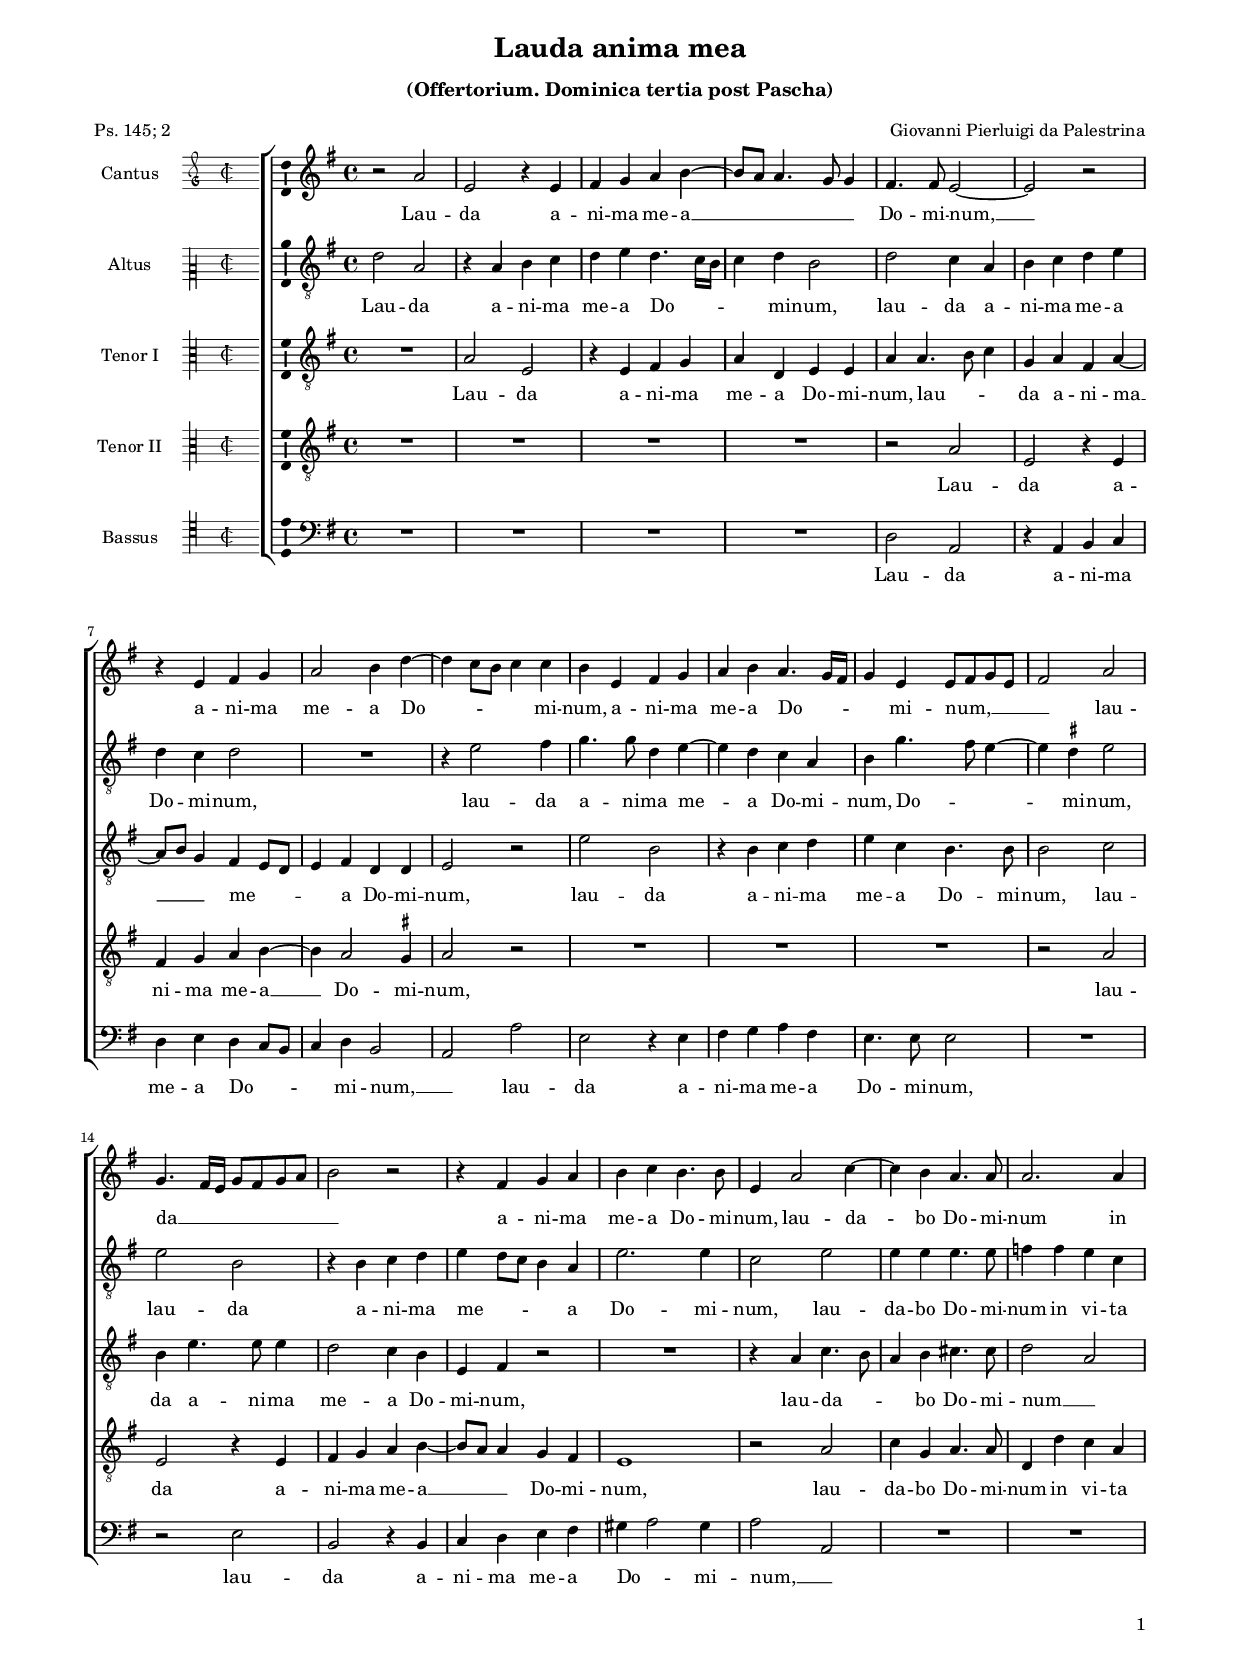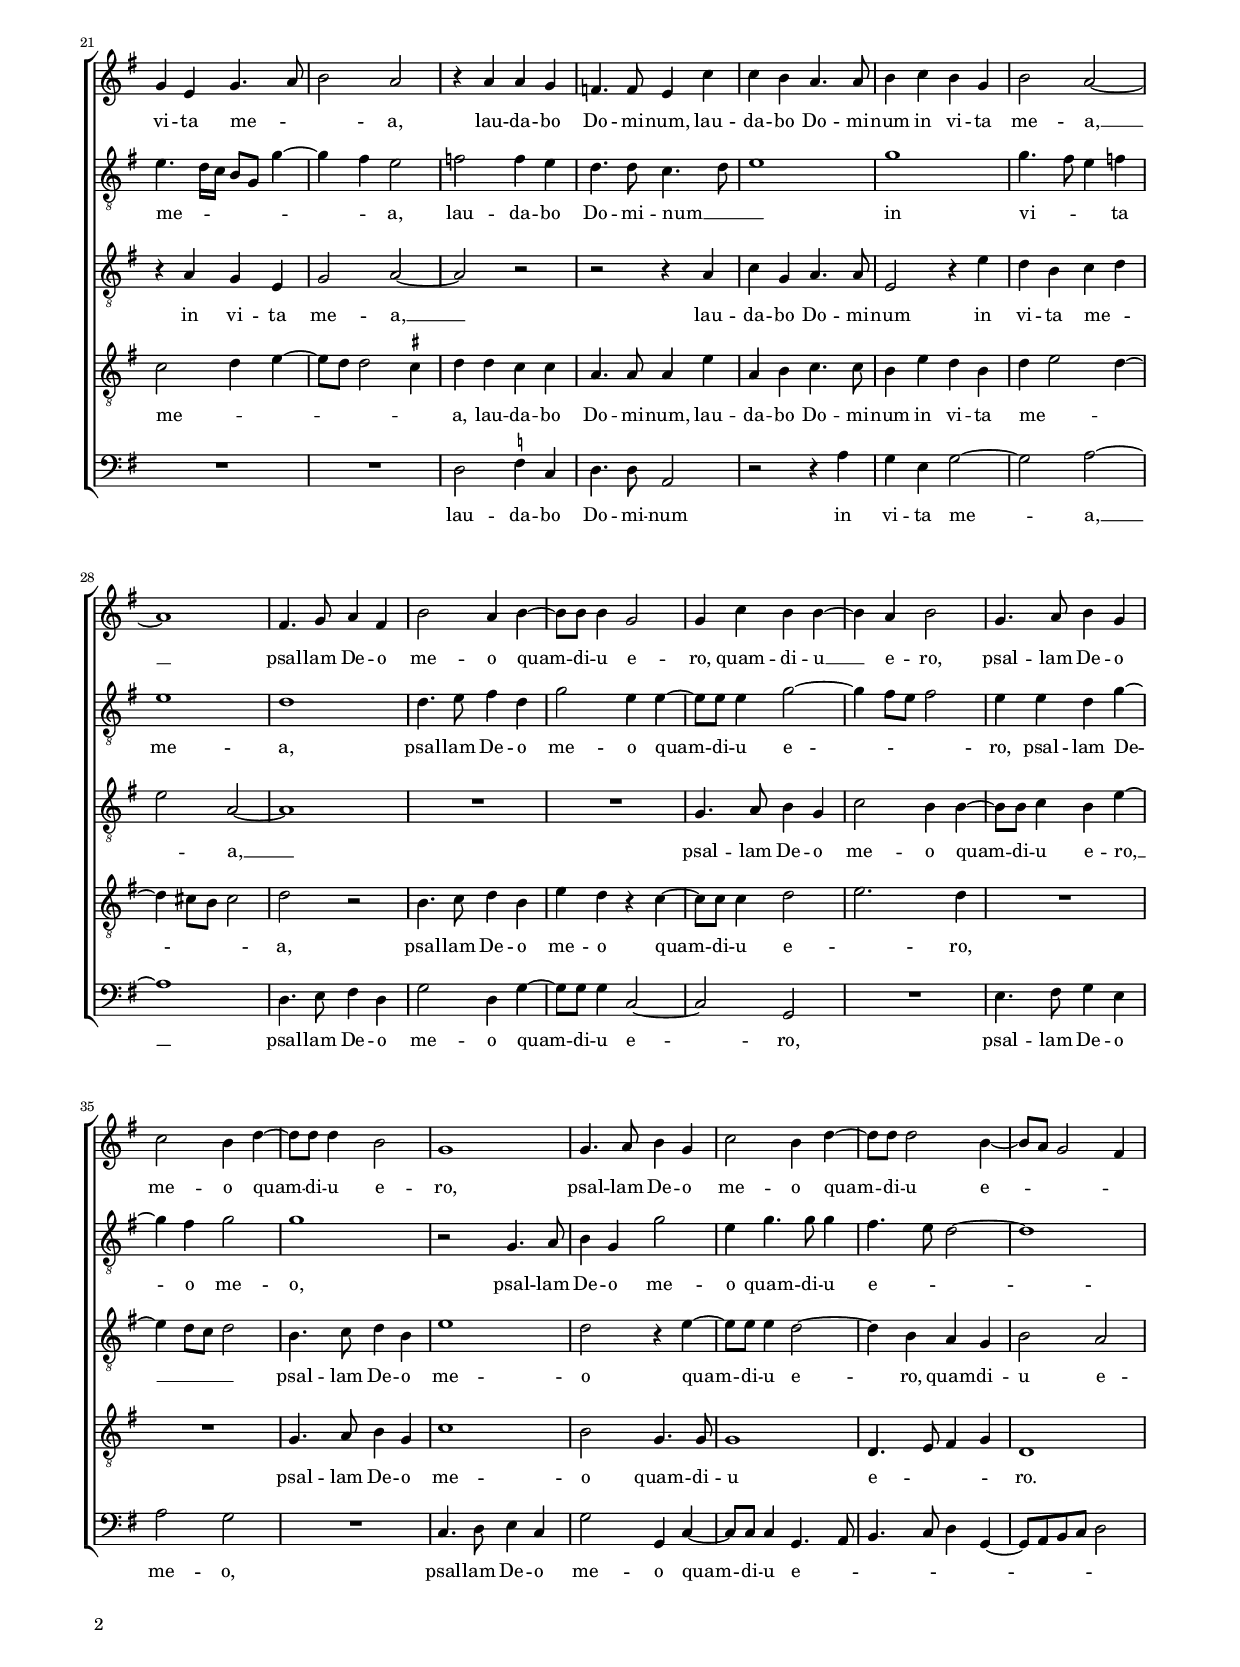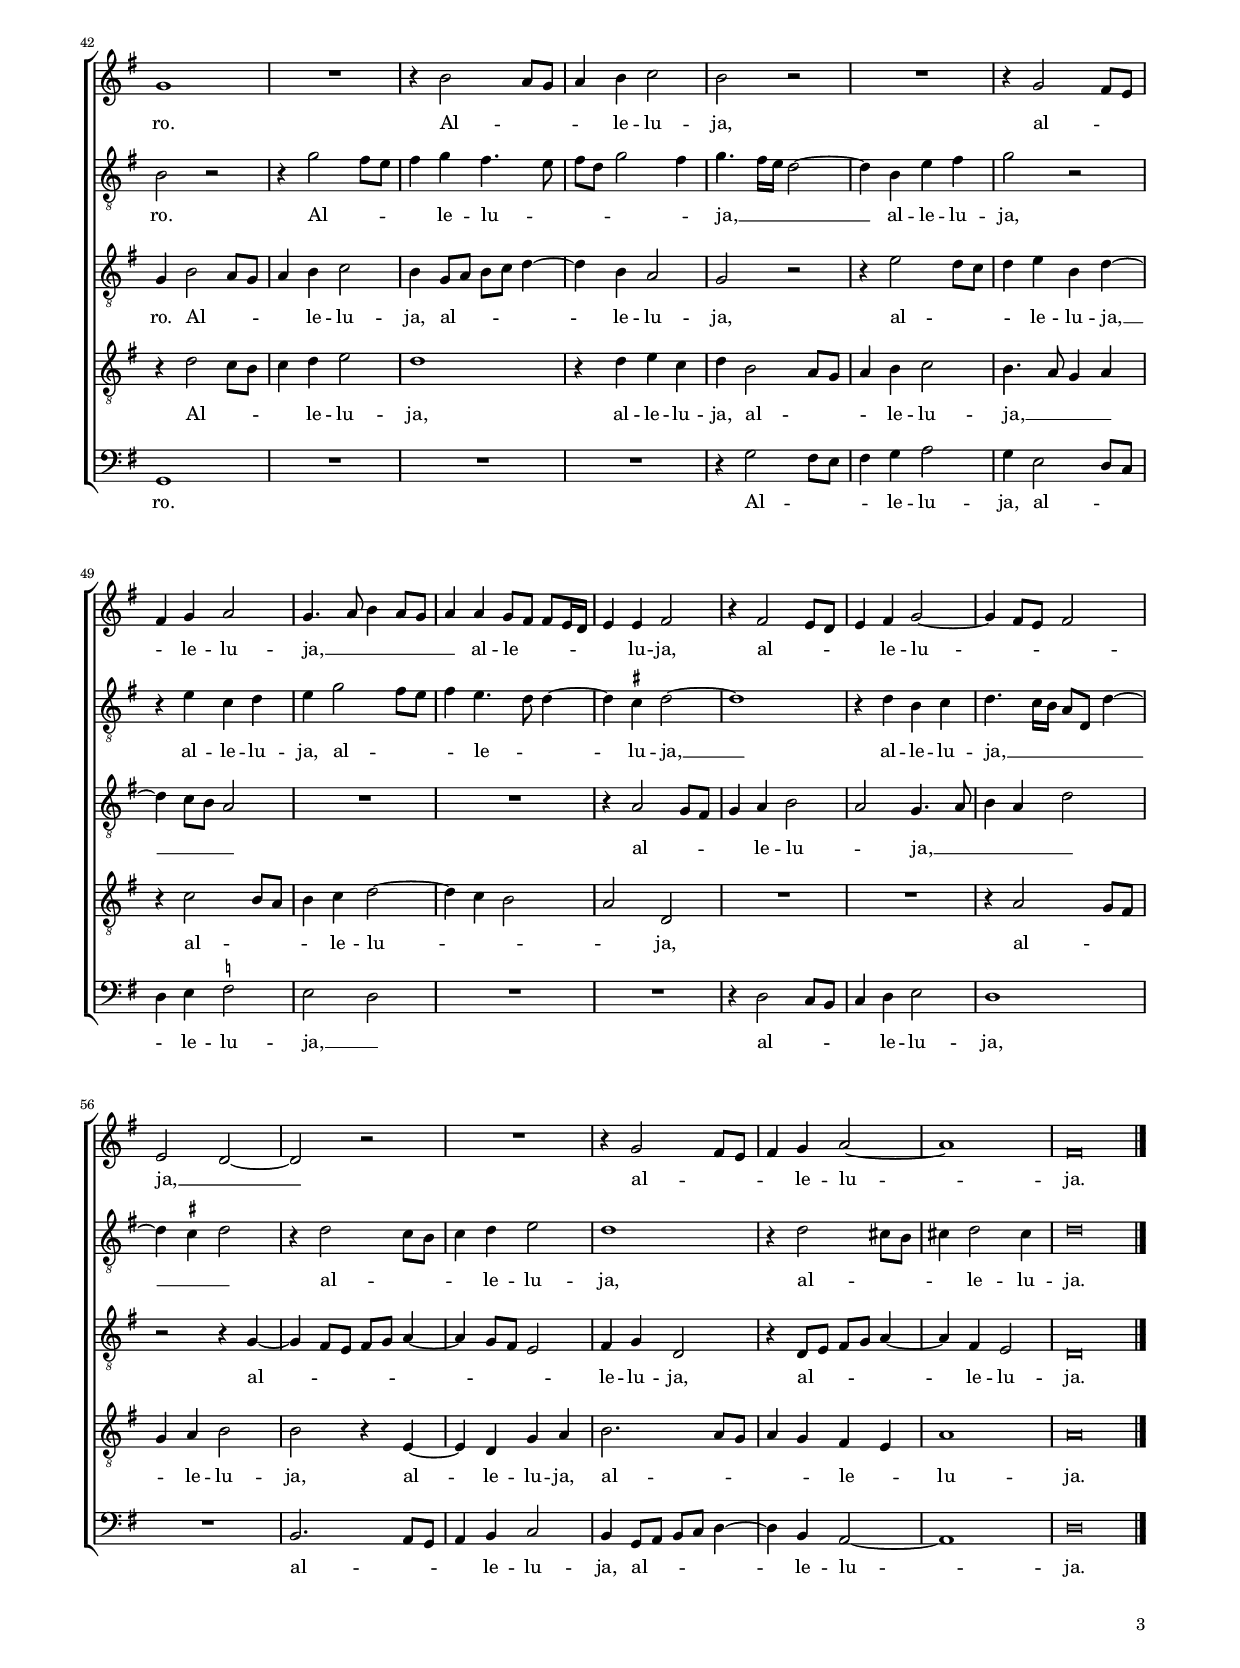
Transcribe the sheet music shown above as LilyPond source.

\header
{
  title="Lauda anima mea"
  subtitle=\markup { \column { \vspace #0.5 "(Offertorium. Dominica tertia post Pascha)" \transparent "x" } }
  composer="Giovanni Pierluigi da Palestrina"
  poet="Ps. 145; 2"
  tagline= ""
}

\version "2.24.1"
\language deutsch
#(set-global-staff-size 15)
% #(set-default-paper-size "letter")
#(ly:set-option 'point-and-click #f)



	ficta = { \once \set suggestAccidentals = ##t }

	forget = #(define-music-function (music) (ly:music?) #{
		\accidentalStyle forget
		$music
		\accidentalStyle default
		#})


\paper
	{
	top-margin = 1.6 \cm
	bottom-margin = 1 \cm
	left-margin = 1.6 \cm
	right-margin = 1.6 \cm
	ragged-bottom = ##f
	ragged-last-bottom = ##f
	print-page-number = ##f
	system-system-spacing = #'((basic-distance . 17) (minimum-distance . 14) (padding . 5) (strechability . 150))
	oddFooterMarkup=\markup   \fill-line { "" \fromproperty #'page:page-number-string }
	evenFooterMarkup=\markup  \fill-line { \fromproperty #'page:page-number-string "" }
	last-bottom-spacing = #'((basic-distance . 12) (minimum-distance . 7) (padding . 4))
	systems-per-page = 3
%   page-count = 3
%	min-systems-per-page = 3
%	print-all-headers = ##t
%	print-first-page-number = ##t
%	first-page-number = 1
	}

	
global = {
	\key c \major
	\time 4/4
    \set Score.tempoHideNote = ##t
    \tempo 4 = 100
    \skip 1*61
    \set Score.measureLength = #(ly:make-moment 2/1)
    \skip 1*2 \bar "|."
	}
    

incipitcantus = \relative c' {
    \time 2/2
    \clef "petrucci-g2"
    \key c \major
    }
    
incipitcantusVoice = <<
    \new MensuralVoice <<
        { s1 \noBreak }
        \incipitcantus
    >>
    >>
    
    
incipitaltus = \relative c' {
    \time 2/2
    \clef "petrucci-c2"
    \key c \major
    s4 \bar ""
    }
    
incipitaltusVoice = <<
    \new MensuralVoice <<
        { s1 \noBreak }
        \incipitaltus
    >>
    >>
    
incipittenor = \relative c' {
    \time 2/2
    \clef "petrucci-c3"
    \key c \major
    }
    
incipittenorVoice = <<
    \new MensuralVoice <<
        { s1 \noBreak }
        \incipittenor
    >>
    >>
    
incipitquintus = \relative c' {
    \time 2/2
    \clef "petrucci-c3"
    \key c \major
    }
    
incipitquintusVoice = <<
    \new MensuralVoice <<
        { s1 \noBreak }
        \incipitquintus
    >>
    >>
    
    
incipitbassus= \relative c {
    \time 2/2
    \clef "petrucci-c4"
    \key c \major
    }
    
incipitbassusVoice = <<
    \new MensuralVoice <<
        { s1 \noBreak }
        \incipitbassus
    >>
    >>


cantus =  \relative c''
	{
	r2 d
	a2 r4 a
	h4 c d e~
	e8 d d4. c8 c4
%5
	h4. h8 a2~ |
	a2 r
	r4 a h c
	d2 e4 g~
	g4 f8 e f4 f
%10
	e4 a, h4 c |
	d4 e d4. c16 h
	c4 a a8 h c a
	h2 d
	c4. h16 a c8 h c d
%15
	e2 r |
	r4 h c d
	e4 f e4. e8
	a,4 d2 f4~
	f4 e d4. d8
%20
	d2. d4 |
	c4 a c4. d8
	e2 d
	r4 d d c
	b4. b8 a4 f'
%25
	f4 e d4. d8 |
	e4 f e c
	e2 d~
	d1
	h4. c8 d4 h
%30
	e2 d4 e~ |
	e8 e e4 c2
	c4 f e e~
	e4 d e2
	c4. d8 e4 c
%35
	f2 e4 g~ |
	g8 g g4 e2
	c1
	c4. d8 e4 c
	f2 e4 g~
%40
	g8 g g2 e4~ |
	e8 d c2 h4
	c1
	R1
	r4 e2 d8 c
%45
	d4 e f2 |
	e2 r
	R1
	r4 c2 h8 a
	h4 c d2
%50
	c4. d8 e4 d8 c |
	d4 d c8 h h[ a16 g]
	a4 a h2
	r4 h2 a8 g
	a4 h c2~
%55
	c4 h8 a h2 |
	a2 g~
	g2 r
	R1
	r4 c2 h8 a
%60
	h4 c d2~ |
	d1
	h\breve |
	}


altus =  \relative c'
	{
	g'2 d
	r4 d e f
	g4 a g4. f16 e
	f4 g e2
%5
	g2 f4 d |
	e4 f g a
	g4 f g2
	R1
	r4 a2 h4
%10
	c4. c8 g4 a~ |
	a4 g f d
	e4 c'4. h8 a4~
	a4 \ficta gis a2
	a2 e
%15
	r4 e f g |
	a4 g8 f e4 d
	a'2. a4
	f2 a
	a4 a a4. a8
%20
	b4 b a f |
	a4. g16 f e8 c c'4~
	c4 h a2
	b2 b4 a
	g4. g8 f4. g8
%25
	a1 |
	c1
	c4. h8 a4 b
	a1
	g1
%30
	g4. a8 h4 g |
	c2 a4 a~
	a8 a a4 c2~
	c4 h8 a h2
	a4 a g c~
%35
	c4 h c2 |
	c1
	r2 c,4. d8
	e4 c c'2
	a4 c4. c8 c4
%40
	h4. a8 g2~ |
	g1
	e2 r
	r4 c'2 h8 a
	h4 c h4. a8
%45
	h8 g c2 h4 |
	c4. h16 a g2~
	g4 e a h
	c2 r
	r4 a f g
%50
	a4 c2 h8 a |
	h4 a4. g8 g4~
	g4 \ficta fis g2~
	g1
	r4 g e f
%55
	g4. f16 e d8 g, g'4~ |
	g4 \ficta fis g2
	r4 g2 f8 e
	f4 g a2
	g1
%60
	r4 g2 fis8 e |
	fis4 g2 fis4
	g\breve |
	}


tenor =  \relative c'
	{
	R1
	d2 a
	r4 a h c
	d4 g, a a
%5
	d4 d4. e8 f4 |
	c4 d h d~
	d8 e c4 h a8 g
	a4 h g g
	a2 r
%10
	a'2 e |
	r4 e f g
	a4 f e4. e8
	e2 f
	e4 a4. a8 a4
%15
	g2 f4 e |
	a,4 h r2
	R1
	r4 d f4. e8
	d4 e fis4. fis8
%20
	g2 d |
	r4 d c a
	c2 d~
	d2 r
	r2 r4 d
%25
	f4 c d4. d8 |
	a2 r4 a'
	g4 e f g
	a2 d,~
	d1
%30
	R1 |
	R1
	c4. d8 e4 c
	f2 e4 e~
	e8 e f4 e a~
%35
	a4 g8 f g2 |
	e4. f8 g4 e
	a1
	g2 r4 a~
	a8 a a4 g2~
%40
	g4 e d c |
	e2 d
	c4 e2 d8 c
	d4 e f2
	e4 c8 d e f g4~
%45
	g4 e d2 |
	c2 r
	r4 a'2 g8 f
	g4 a e g~
	g4 f8 e d2
%50
	R1 |
	R1
	r4 d2 c8 h
	c4 d e2
	d2 c4. d8
%55
	e4 d g2 |
	r2 r4 c,~
	c4 h8 a h c d4~
	d4 c8 h a2
	h4 c g2
%60
	r4 g8 a h c d4~ |
	d4 h a2
	g\breve |
	}


quintus  =  \relative c'
	{
	R1
	R1
	R1
	R1
%5
	r2 d |
	a2 r4 a
	h4 c d e~
	e4 d2 \ficta cis4
	d2 r
%10
	R1 |
	R1
	R1
	r2 d
	a2 r4 a
%15
	h4 c d e~ |
	e8 d d4 c h
	a1
	r2 d
	f4 c d4. d8
%20
	g,4 g' f d |
	f2 g4 a~
	a8 g g2 \ficta fis4
	g4 g f f
	d4. d8 d4 a'
%25
	d,4 e f4. f8 |
	e4 a g e
	g4 a2 g4~
	g4 fis8 e fis2
	g2 r
%30
	e4. f8 g4 e |
	a4 g r f~
	f8 f f4 g2
	a2. g4
	R1
%35
	R1 |
	c,4. d8 e4 c
	f1
	e2 c4. c8
	c1
%40
	g4. a8 h4 c |
	g1
	r4 g'2 f8 e
	f4 g a2
	g1
%45
	r4 g a f |
	g4 e2 d8 c
	d4 e f2
	e4. d8 c4 d
	r4 f2 e8 d
%50
	e4 f g2~ |
	g4 f e2
	d2 g,
	R1
	R1
%55
	r4 d'2 c8 h |
	c4 d e2
	e2 r4 a,~
	a4 g c d
	e2. d8 c
%60
	d4 c h a |
	d1
	d\breve |
	}


bassus  =  \relative c
	{
	R1
	R1
	R1
	R1
%5
	g'2 d |
	r4 d e f
	g4 a g f8 e
	f4 g e2
	d2 d'
%10
	a2 r4 a |
	h4 c d h
	a4. a8 a2
	R1
	r2 a
%15
	e2 r4 e |
	f4 g a h
	cis4 d2 cis4
	d2 d,
	R1
%20
	R1 |
	R1
	R1
	g2 \ficta b4 f
	g4. g8 d2
%25
	r2 r4 d' |
	c4 a c2~
	c2 d~
	d1
	g,4. a8 h4 g
%30
	c2 g4 c~ |
	c8 c c4 f,2~
	f2 c
	R1
	a'4. h8 c4 a
%35
	d2 c |
	R1
	f,4. g8 a4 f
	c'2 c,4 f~
	f8 f f4 c4. d8
%40
	e4. f8 g4 c,~ |
	c8 d e f g2
	c,1
	R1
	R1
%45
	R1 |
	r4 c'2 h8 a
	h4 c d2
	c4 a2 g8 f
	g4 a \ficta b2
%50
	a2 g |
	R1
	R1
	r4 g2 f8 e
	f4 g a2
%55
	g1 |
	R1
	e2. d8 c
	d4 e f2
	e4 c8 d e f g4~
%60
	g4 e d2~ |
	d1
	g\breve |
	}


lyricscantus = \lyricmode {
    Lau -- da a -- ni -- ma me -- a __ _ _ _ _ Do -- mi -- num, __
    a -- ni -- ma me -- a Do -- _ _ _ mi -- num,
    a -- ni -- ma me -- a Do -- _ _ _ mi -- num, __ _ _ _ _
    lau -- da __ _ _ _ _ _ _ _ a -- ni -- ma me -- a Do -- mi -- num,
    lau -- da -- bo Do -- mi -- num in vi -- ta me -- _ _ a,
    lau -- da -- bo Do -- mi -- num,
    lau -- da -- bo Do -- mi -- num in vi -- ta me -- a, __
    psal -- lam De -- o me -- o quam -- di -- u e -- ro,
    quam -- di -- u __ e -- ro,
    psal -- lam De -- o me -- o quam -- di -- u e -- ro,
    psal -- lam De -- o me -- o quam -- di -- u e -- _ _ _ ro.
    Al -- _ _ _ le -- lu -- ja,
    al -- _ _ _ le -- lu -- ja, __ _ _ _ _ _
    al -- le -- _ _ _ _ _ lu -- ja,
    al -- _ _ _ le -- lu -- _ _ _ ja, __ _
    al -- _ _ _ le -- lu -- ja.
	}


lyricsaltus = \lyricmode {
    Lau -- da a -- ni -- ma me -- a Do -- _ _ _ mi -- num,
    lau -- da a -- ni -- ma me -- a Do -- mi -- num,
    lau -- da a -- ni -- ma me -- a Do -- mi -- num,
    Do -- _ _ mi -- num,
    lau -- da a -- ni -- ma me -- _ _ _ a Do -- mi -- num,
    lau -- da -- bo Do -- mi -- num in vi -- ta me -- _ _ _ _ _ _ a,
    lau -- da -- bo Do -- mi -- num __ _ _ in vi -- _ _ ta me -- a,
    psal -- lam De -- o me -- o quam -- di -- u e -- _ _ _ ro,
    psal -- lam De -- o me -- o,
    psal -- lam De -- o me -- o quam -- di -- u e -- _ _ ro.
    Al -- _ _ _ le -- lu -- _ _ _ _ _ ja, __ _ _ _
    al -- le -- lu -- ja,
    al -- le -- lu -- ja,
    al -- _ _ _ le -- _ _ lu -- ja, __
    al -- le -- lu -- ja, __ _ _ _ _ _ _ _
    al -- _ _ _ le -- lu -- ja,
    al -- _ _ _ le -- lu -- ja.
	}


lyricstenor = \lyricmode {
    Lau -- da a -- ni -- ma me -- a Do -- mi -- num,
    lau -- _ _ da a -- ni -- ma __ _ _ me -- _ _ _ a Do -- mi -- num,
    lau -- da a -- ni -- ma me -- a Do -- mi -- num,
    lau -- da a -- ni -- ma me -- a Do -- mi -- num,
    lau -- da -- _ _ bo Do -- mi -- num __ _ in vi -- ta me -- a, __
    lau -- da -- bo Do -- mi -- num in vi -- ta me -- _ _ a, __
    psal -- lam De -- o me -- o quam -- di -- u e -- ro, __ _ _ _
    psal -- lam De -- o me -- o quam -- di -- u e -- ro,
    quam -- di -- u e -- ro.
    Al -- _ _ _ le -- lu -- ja,
    al -- _ _ _ _ le -- lu -- ja,
    al -- _ _ _ le -- lu -- ja, __ _ _ _
    al -- _ _ _ le -- lu -- _ ja, __ _ _ _ _
    al -- _ _ _ _ _ _ _ _ le -- lu -- ja,
    al -- _ _ _ _ le -- lu -- ja.
	}


lyricsquintus = \lyricmode {
    Lau -- da a -- ni -- ma me -- a __ Do -- mi -- num,
    lau -- da a -- ni -- ma me -- a __ _ _ Do -- mi -- num,
    lau -- da -- bo Do -- mi -- num in vi -- ta me -- _ _ _ _ _ a,
    lau -- da -- bo Do -- mi -- num,
    lau -- da -- bo Do -- mi -- num in vi -- ta me -- _ _ _ _ _ a,
    psal -- lam De -- o me -- o quam -- di -- u e -- _ ro,
    psal -- lam De -- o me -- o quam -- di -- u e -- _ _ _ ro.
    Al -- _ _ _ le -- lu -- ja,
    al -- le -- lu -- ja,
    al -- _ _ _ le -- lu -- ja, __ _ _ _
    al -- _ _ _ le -- lu -- _ _ _ ja,
    al -- _ _ _ le -- lu -- ja,
    al -- le -- lu -- ja,
    al -- _ _ _ _ le -- _ lu -- ja.
	}


lyricsbassus = \lyricmode {
    Lau -- da a -- ni -- ma me -- a Do -- _ _ _ mi -- num, __ _
    lau -- da a -- ni -- ma me -- a Do -- mi -- num,
    lau -- da a -- ni -- ma me -- a Do -- _ mi -- num, __ _
    lau -- da -- bo Do -- mi -- num in vi -- ta me -- a, __
    psal -- lam De -- o me -- o quam -- di -- u e -- ro,
    psal -- lam De -- o me -- o,
    psal -- lam De -- o me -- o quam -- di -- u e -- _ _ _ _ _ _ _ _ _ ro.
    Al -- _ _ _ le -- lu -- ja,
    al -- _ _ _ le -- lu -- ja, __ _
    al -- _ _ _ le -- lu -- ja,
    al -- _ _ _ le -- lu -- ja,
    al -- _ _ _ _ le -- lu -- ja.
	}


\score
{  
    \transpose c g, {
	\new ChoirStaff \with { \override StaffGrouper.staff-staff-spacing.basic-distance = #12 }
	<<

	\new Staff << \global
	\new Voice="v1" {
		\set Staff.instrumentName="Cantus"
        \incipit \incipitcantusVoice
%		\set Staff.instrumentName= "S"
		\set Staff.midiInstrument = "reed organ"
		\clef violin
		\cantus }
	\new Lyrics \lyricsto "v1" {\lyricscantus }
	>>


	\new Staff << \global
	\new Voice="v2" {
		\set Staff.instrumentName="Altus"
        \incipit \incipitaltusVoice
%		\set Staff.instrumentName= "A"
		\set Staff.midiInstrument = "reed organ"
        \clef "G_8" % violin
		\altus}
	\new Lyrics \lyricsto "v2" {\lyricsaltus }
	>>


	\new Staff << \global
	\new Voice="v3" {
		\set Staff.instrumentName="Tenor I"
        \incipit \incipittenorVoice
%		\set Staff.instrumentName= "T"
		\set Staff.midiInstrument = "reed organ"
		\clef "G_8"
		\tenor }
	\new Lyrics \lyricsto "v3" {\lyricstenor }
	>>


	\new Staff << \global
	\new Voice="v5" {
		\set Staff.instrumentName="Tenor II"
        \incipit \incipitquintusVoice
%		\set Staff.instrumentName= "Q"
		\set Staff.midiInstrument = "reed organ"
		\clef "G_8"
		\quintus}
	\new Lyrics \lyricsto "v5" {\lyricsquintus }
	>>


	\new Staff << \global
	\new Voice="v4" {
		\set Staff.instrumentName="Bassus"
        \incipit \incipitbassusVoice
%		\set Staff.instrumentName= "B"
		\set Staff.midiInstrument = "reed organ"
		\clef bass 
		\bassus }
	\new Lyrics \lyricsto "v4" {\lyricsbassus}
	>>

	>>
	} % transpose

	\layout
	{
	indent = 3\cm
    incipit-width = 1.3 \cm
	\context { \Lyrics \override VerticalAxisGroup.nonstaff-relatedstaff-spacing.padding = #1.4 }
%	\context { \Lyrics \override LyricText.font-size = #1 }
	\context { \Staff \override TimeSignature.break-visibility = #end-of-line-invisible }
	\context { \Staff \consists "Ambitus_engraver" }
%	\context { \Voice \override Slur.transparent = ##t }
	\context { \Score \override BarNumber.padding = #2 }
	\context { \Voice \override NoteHead.style = #'baroque }
	}

\midi
	{    	
	}

}


% EOF
